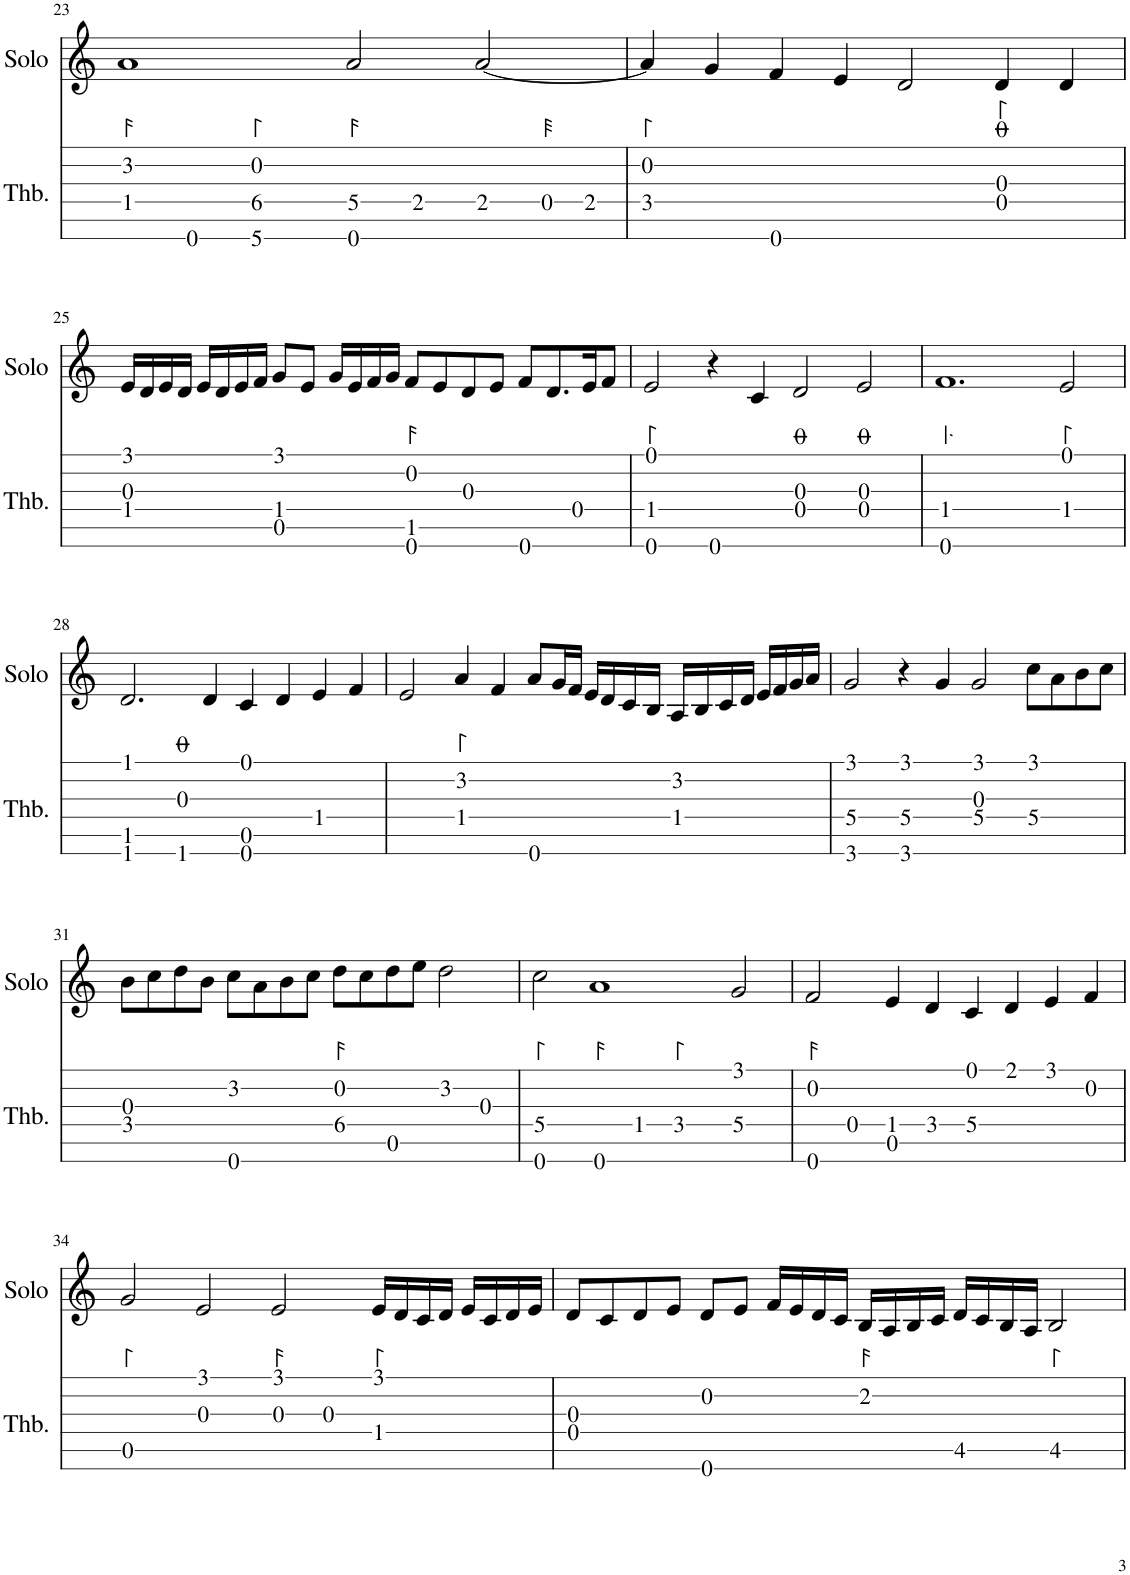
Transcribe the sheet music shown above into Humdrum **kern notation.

**kern	**kern
*part2	*part1
*staff2	*staff1
*I"Theorbo	*I"Solo
*I'Thb.	*I'Solo
!!LO:PB:g=z
*	*clefG2
*	*Trd4c7
*k[]	*k[]
*M4/2	*M4/2
*met(c|)	*met(c|)
=23	=23
4F 4c	1a
4A	.
2D 2f 2d	.
4e 4A	2a/
4c#	.
4c#	[2a/
8BL	.
8c#J	.
=24	=24
2D 2d	4a/]
.	4g/
2A	4f/
.	4e/
2r	2d/
2GG 2G 2B	4d/
.	4d/
!!LO:LB:g=z
=25	=25
2C 2G 2c	16e/LL
.	16d/
.	16e/
.	16d/JJ
.	16e/LL
.	16d/
.	16e/
.	16f/JJ
2C 2c 2E	8g/L
.	8e/J
.	16g/LL
.	16e/
.	16f/
.	16g/JJ
4D 4F 4A	8f/L
.	8e/
4G	8d/
.	8e/J
4A	8f/L
.	8.d/
4B	.
.	16e/K
.	8f/J
=26	=26
2AA 2c 2A	2e/
2A	4r
.	4c/
2GG 2G 2B	2d/
2GG 2G 2B	2e/
=27	=27
1.c 1.A	1.f
2AA 2c	2e/
!!LO:LB:g=z
=28	=28
2BB- 2F 2B-	2.d/
2GG 2G 2B-	.
.	4d/
2AA 2E 2A	4c/
.	4d/
2c	4e/
.	4f/
=29	=29
2r	2e/
2F 2c	4a/
.	4f/
2A	8a/L
.	16g/L
.	16f/JJ
.	16e/LL
.	16d/
.	16c/
.	16B/JJ
2F 2c	16A/LL
.	16B/
.	16c/
.	16d/JJ
.	16e/LL
.	16f/
.	16g/
.	16a/JJ
=30	=30
2C 2e 2c	2g/
2C 2e 2c	4r
.	4g/
2C 2G 2e	2g/
2C 2e	8cc\L
.	8a\
.	8b\
.	8cc\J
!!LO:LB:g=z
=31	=31
2G 2d	8b\L
.	8cc\
.	8dd\
.	8b\J
2F 2A	8cc\L
.	8a\
.	8b\
.	8cc\J
4D 4f	8dd\L
.	8cc\
4E	8dd\
.	8ee\J
4F	2dd\
4G	.
=32	=32
2e 2A	2cc\
4A	1a
4c	.
2d	.
2C 2e	2g/
=33	=33
4D 4A	2f/
4B	.
4c 4E	4e/
4d	4d/
4AA 4e	4c/
4BB	4d/
4C	4e/
4D	4f/
!!LO:LB:g=z
=34	=34
2E	2g/
2C 2G	2e/
4C 4G	2e/
4G	.
2C 2c	16e/LL
.	16d/
.	16c/
.	16d/JJ
.	16e/LL
.	16c/
.	16d/
.	16e/JJ
=35	=35
2G 2B	8d/L
.	8c/
.	8d/
.	8e/J
2D 2A	8d/L
.	8e/J
.	16f/LL
.	16e/
.	16d/
.	16c/JJ
4E	16B/LL
.	16A/
.	16B/
.	16c/JJ
4G#	16d/LL
.	16c/
.	16B/
.	16A/JJ
2G#	2B/
=	=
*-	*-
